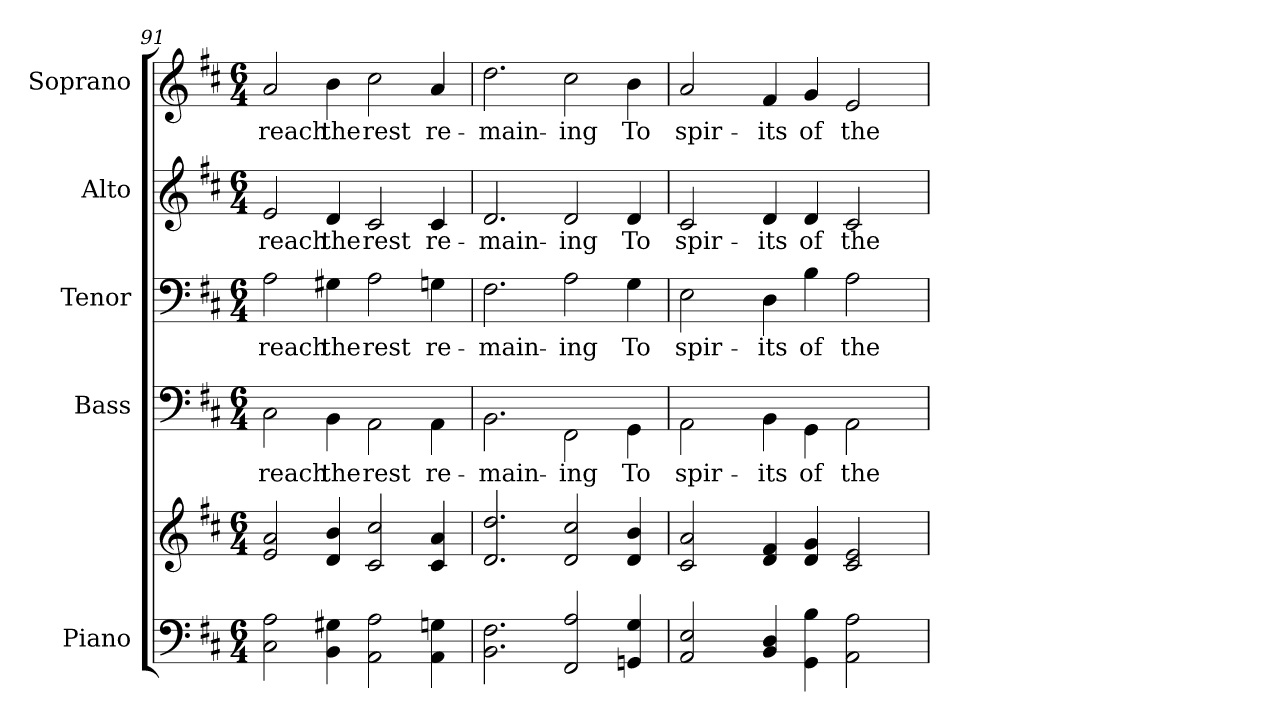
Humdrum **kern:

**kern	**kern	**kern	**text	**kern	**text	**kern	**text	**kern	**text
*part5	*part5	*part4	*part4	*part3	*part3	*part2	*part2	*part1	*part1
*staff6	*staff5	*staff4	*staff4	*staff3	*staff3	*staff2	*staff2	*staff1	*staff1
*I"Piano	*	*I"Bass	*	*I"Tenor	*	*I"Alto	*	*I"Soprano	*
*I'Pno.	*	*I'B.	*	*I'T.	*	*I'A.	*	*I'S.	*
*clefF4	*clefG2	*clefF4	*	*clefF4	*	*clefG2	*	*clefG2	*
*k[f#c#]	*k[f#c#]	*k[f#c#]	*	*k[f#c#]	*	*k[f#c#]	*	*k[f#c#]	*
*D:	*D:	*D:	*	*D:	*	*D:	*	*D:	*
*M6/4	*M6/4	*M6/4	*	*M6/4	*	*M6/4	*	*M6/4	*
=91	=91	=91	=91	=91	=91	=91	=91	=91	=91
!	!	!	!LO:LY:b:color=#000000	!	!	!	!	!	!
!	!	!	!	!	!LO:LY:b:color=#000000	!	!	!	!
!	!	!	!	!	!	!	!LO:LY:b:color=#000000	!	!
!	!	!	!	!	!	!	!	!	!LO:LY:b:color=#000000
2C#i\ 2Ai	2ei/ 2ai	2C#i\	reach	2Ai\	reach	2ei/	reach	2ai/	reach
!	!	!	!LO:LY:b:color=#000000	!	!	!	!	!	!
!	!	!	!	!	!LO:LY:b:color=#000000	!	!	!	!
!	!	!	!	!	!	!	!LO:LY:b:color=#000000	!	!
!	!	!	!	!	!	!	!	!	!LO:LY:b:color=#000000
4BBi\ 4G#Xi	4di/ 4bi	4BBi\	the	4G#Xi\	the	4di/	the	4bi\	the
!	!	!	!LO:LY:b:color=#000000	!	!	!	!	!	!
!	!	!	!	!	!LO:LY:b:color=#000000	!	!	!	!
!	!	!	!	!	!	!	!LO:LY:b:color=#000000	!	!
!	!	!	!	!	!	!	!	!	!LO:LY:b:color=#000000
2AAi\ 2Ai	2c#i/ 2cc#i	2AAi\	rest	2Ai\	rest	2c#i/	rest	2cc#i\	rest
!	!	!	!LO:LY:b:color=#000000	!	!	!	!	!	!
!	!	!	!	!	!LO:LY:b:color=#000000	!	!	!	!
!	!	!	!	!	!	!	!LO:LY:b:color=#000000	!	!
!	!	!	!	!	!	!	!	!	!LO:LY:b:color=#000000
4AAi\ 4Gni	4c#i/ 4ai	4AAi\	re-	4Gni\	re-	4c#i/	re-	4ai/	re-
!!LO:PB:g=z
=92	=92	=92	=92	=92	=92	=92	=92	=92	=92
!	!	!	!LO:LY:b:color=#000000	!	!	!	!	!	!
!	!	!	!	!	!LO:LY:b:color=#000000	!	!	!	!
!	!	!	!	!	!	!	!LO:LY:b:color=#000000	!	!
!	!	!	!	!	!	!	!	!	!LO:LY:b:color=#000000
2.BBi\ 2.F#i	2.di/ 2.ddi	2.BBi\	-main-	2.F#i\	-main-	2.di/	-main-	2.ddi\	-main-
!	!	!	!LO:LY:b:color=#000000	!	!	!	!	!	!
!	!	!	!	!	!LO:LY:b:color=#000000	!	!	!	!
!	!	!	!	!	!	!	!LO:LY:b:color=#000000	!	!
!	!	!	!	!	!	!	!	!	!LO:LY:b:color=#000000
2FF#i/ 2Ai	2di/ 2cc#i	2FF#i\	-ing	2Ai\	-ing	2di/	-ing	2cc#i\	-ing
!	!	!	!LO:LY:b:color=#000000	!	!	!	!	!	!
!	!	!	!	!	!LO:LY:b:color=#000000	!	!	!	!
!	!	!	!	!	!	!	!LO:LY:b:color=#000000	!	!
!	!	!	!	!	!	!	!	!	!LO:LY:b:color=#000000
4GGni/ 4Gi	4di/ 4bi	4GGi\	To	4Gi\	To	4di/	To	4bi\	To
=93	=93	=93	=93	=93	=93	=93	=93	=93	=93
*	*^	*	*	*	*	*	*	*	*
!	!	!	!	!LO:LY:b:color=#000000	!	!	!	!	!	!
!	!	!	!	!	!	!LO:LY:b:color=#000000	!	!	!	!
!	!	!	!	!	!	!	!	!LO:LY:b:color=#000000	!	!
!	!	!	!	!	!	!	!	!	!	!LO:LY:b:color=#000000
2AAi/ 2Ei	2c#i/ 2ai	4ryy	2AAi\	spir-	2Ei\	spir-	2c#i/	spir-	2ai/	spir-
.	.	4ryy	.	.	.	.	.	.	.	.
!	!	!	!	!LO:LY:b:color=#000000	!	!	!	!	!	!
!	!	!	!	!	!	!LO:LY:b:color=#000000	!	!	!	!
!	!	!	!	!	!	!	!	!LO:LY:b:color=#000000	!	!
!	!	!	!	!	!	!	!	!	!	!LO:LY:b:color=#000000
4BBi/ 4Di	4di/ 4f#i	4ryy	4BBi\	-its	4Di\	-its	4di/	-its	4f#i/	-its
!	!	!	!	!LO:LY:b:color=#000000	!	!	!	!	!	!
!	!	!	!	!	!	!LO:LY:b:color=#000000	!	!	!	!
!	!	!	!	!	!	!	!	!LO:LY:b:color=#000000	!	!
!	!	!	!	!	!	!	!	!	!	!LO:LY:b:color=#000000
4GGi\ 4Bi	4di/ 4gi	4ryy	4GGi\	of	4Bi\	of	4di/	of	4gi/	of
!	!	!	!	!LO:LY:b:color=#000000	!	!	!	!	!	!
!	!	!	!	!	!	!LO:LY:b:color=#000000	!	!	!	!
!	!	!	!	!	!	!	!	!LO:LY:b:color=#000000	!	!
!	!	!	!	!	!	!	!	!	!	!LO:LY:b:color=#000000
2AAi\ 2Ai	2c#i/ 2ei	4ryy	2AAi\	the	2Ai\	the	2c#i/	the	2ei/	the
.	.	4ryy	.	.	.	.	.	.	.	.
*	*v	*v	*	*	*	*	*	*	*	*
=	=	=	=	=	=	=	=	=	=
*-	*-	*-	*-	*-	*-	*-	*-	*-	*-
